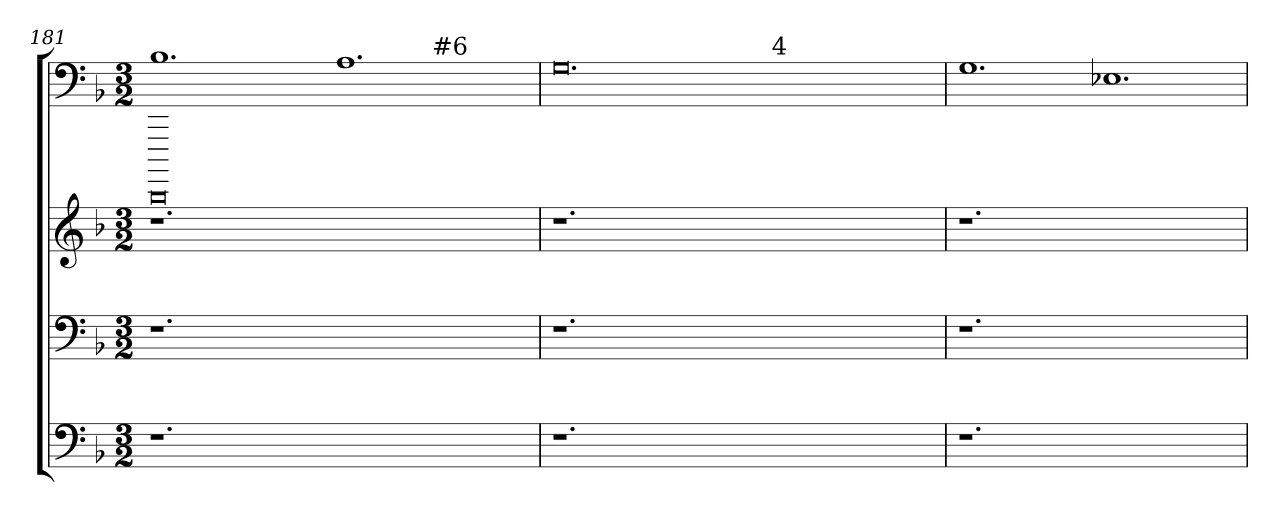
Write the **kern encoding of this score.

**kern	**kern	**kern	**kern
*part4	*part3	*part2	*part1
*staff4	*staff3	*staff2	*staff1
!!LO:LB:g=z
*clefF4	*clefF4	*clefG2	*clefF4
*k[b-]	*k[b-]	*k[b-]	*k[b-]
*F:	*F:	*F:	*F:
*M3/2	*M3/2	*M3/2	*M3/2
=181	=181	=181	=181
*	*	*	*^
*	*	*	*	*^
1.r	1.r	1.r	1.B-	0DDDD	1ryy
.	.	.	.	.	1ryy
1.ryy	1.ryy	1.ryy	1.A>	.	.
.	.	.	.	1ryy	16ryy
!	!	!	!	!	!LO:TX:a:t=#6
.	.	.	.	.	2...ryy
*	*	*	*	*v	*v
=182	=182	=182	=182	=182
1.r	1.r	1.r	0.G>	1ryy
.	.	.	.	2ryy
1.ryy	1.ryy	1.ryy	.	8ryy
!	!	!	!	!LO:TX:a:t=4
.	.	.	.	1ryy
.	.	.	.	4.ryy
*	*	*	*v	*v
=183	=183	=183	=183
1.r	1.r	1.r	1.G>
1.ryy	1.ryy	1.ryy	1.E-X
=	=	=	=
*-	*-	*-	*-
